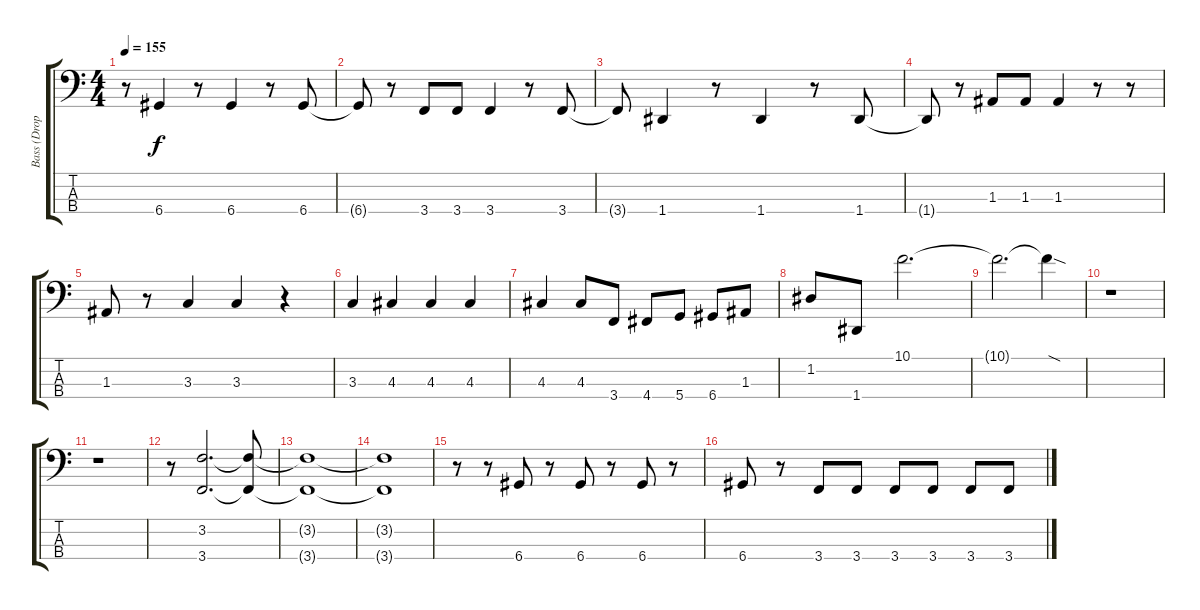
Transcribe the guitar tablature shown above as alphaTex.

\track ("Bass (Dropped D)" "Bass (Drop") {instrument electricbassfinger}
\staff {score tabs}
\tuning (G2 D2 A1 D1) {hide}
\ts (4 4)
\tempo 155
\clef f4
\ks c
r.8{dy f} 6.4.4 r.8 6.4.4 r.8 6.4.8 |
6.4{t}.8 r.8 3.4.8 3.4.8 3.4.4 r.8 3.4.8 |
3.4{t}.8 1.4.4 r.8 1.4.4 r.8 1.4.8 |
1.4{t}.8 r.8 1.3.8 1.3.8 1.3.4 r.8 r.8 |
1.3.8 r.8 3.3.4 3.3.4 r.4 |
3.3.4 4.3.4 4.3.4 4.3.4 |
4.3.4 4.3.8 3.4.8 4.4.8 5.4.8 6.4.8 1.3.8 |
1.2.8 1.4.8 10.1.2{d} |
10.1{t}.2{d} 10.1{sod t}.4 |
r.1 |
r.1 |
r.8 (3.2 3.4).2{d} (3.2{t} 3.4{t}).8 |
(3.2{t} 3.4{t}).1 |
(3.2{t} 3.4{t}).1 |
r.8 r.8 6.4.8 r.8 6.4.8 r.8 6.4.8 r.8 |
6.4.8 r.8 3.4.8 3.4.8 3.4.8 3.4.8 3.4.8 3.4.8
